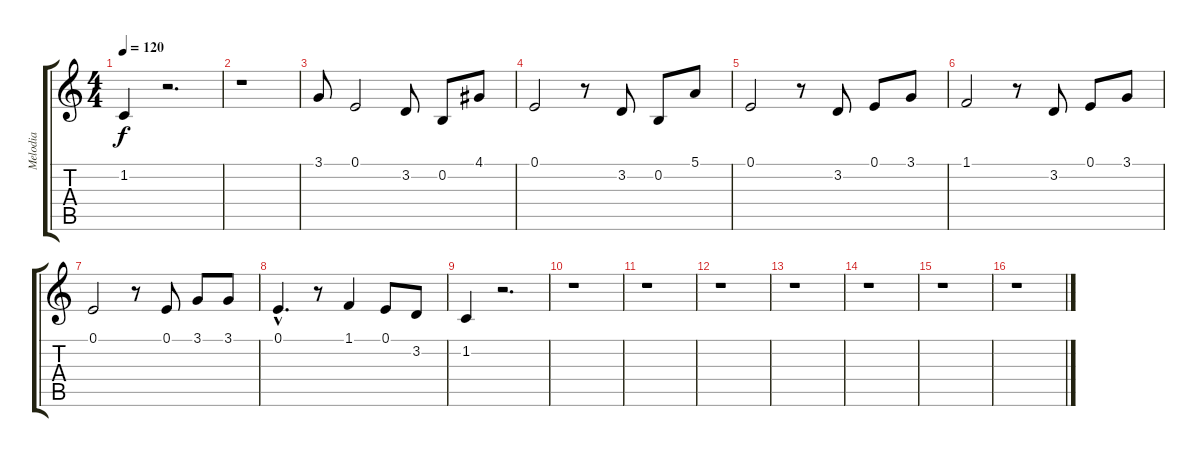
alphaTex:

\track ("Melodia" "Melodia") {instrument lead6voice}
\staff {score tabs}
\tuning (E4 B3 G3 D3 A2 E2) {hide}
\ts (4 4)
\tempo 120
\clef g2
\ks c
1.2.4{dy f} r.2{d} |
r.1 |
3.1.8 0.1.2 3.2.8 0.2.8 4.1.8 |
0.1.2 r.8 3.2.8 0.2.8 5.1.8 |
0.1.2 r.8 3.2.8 0.1.8 3.1.8 |
1.1.2 r.8 3.2.8 0.1.8 3.1.8 |
0.1.2 r.8 0.1.8 3.1.8 3.1.8 |
0.1{hac}.4{d} r.8 1.1.4 0.1.8 3.2.8 |
1.2.4 r.2{d} |
r.1 |
r.1 |
r.1 |
r.1 |
r.1 |
r.1 |
r.1
